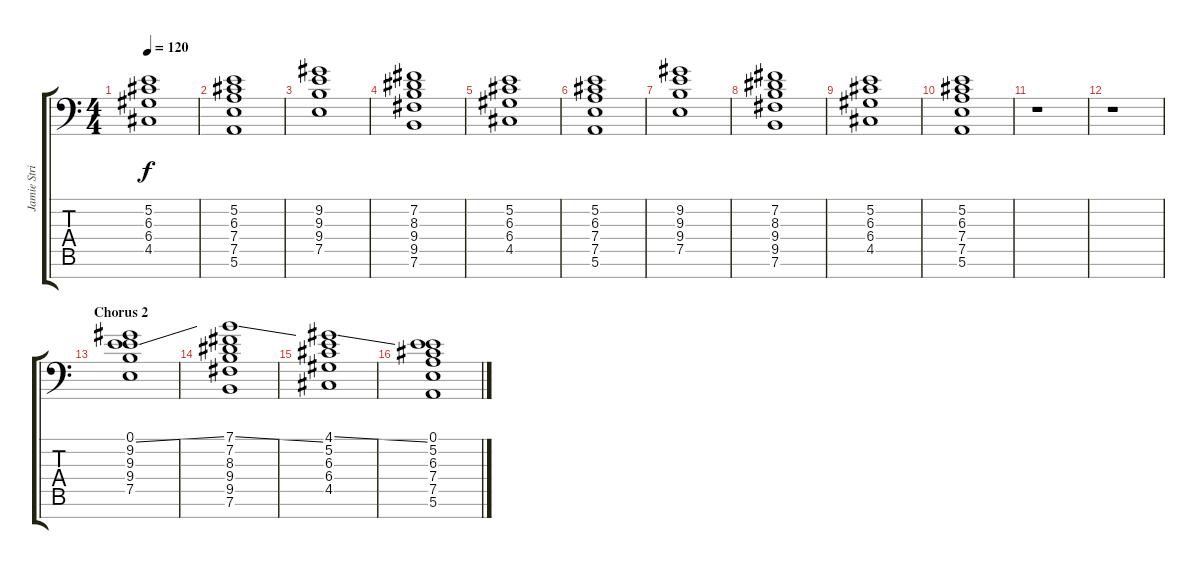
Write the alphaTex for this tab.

\track ("Jamie Strings" "Jamie Stri") {instrument synthstrings1}
\staff {score tabs}
\tuning (E4 B3 G3 D3 A2 E2 E1) {hide}
\ts (4 4)
\tempo 120
\clef f4
\ks c
(5.2 6.3 6.4 4.5).1{dy f} |
(5.2 6.3 7.4 7.5 5.6).1 |
(9.2 9.3 9.4 7.5).1 |
(7.2 8.3 9.4 9.5 7.6).1 |
(5.2 6.3 6.4 4.5).1 |
(5.2 6.3 7.4 7.5 5.6).1 |
(9.2 9.3 9.4 7.5).1 |
(7.2 8.3 9.4 9.5 7.6).1 |
(5.2 6.3 6.4 4.5).1 |
(5.2 6.3 7.4 7.5 5.6).1 |
r.1 |
r.1 |
\section ("" "Chorus 2")
(0.1{ss} 9.2 9.3 9.4 7.5).1 |
(7.1{ss} 7.2 8.3 9.4 9.5 7.6).1 |
(4.1{ss} 5.2 6.3 6.4 4.5).1 |
(0.1{ss} 5.2 6.3 7.4 7.5 5.6).1
